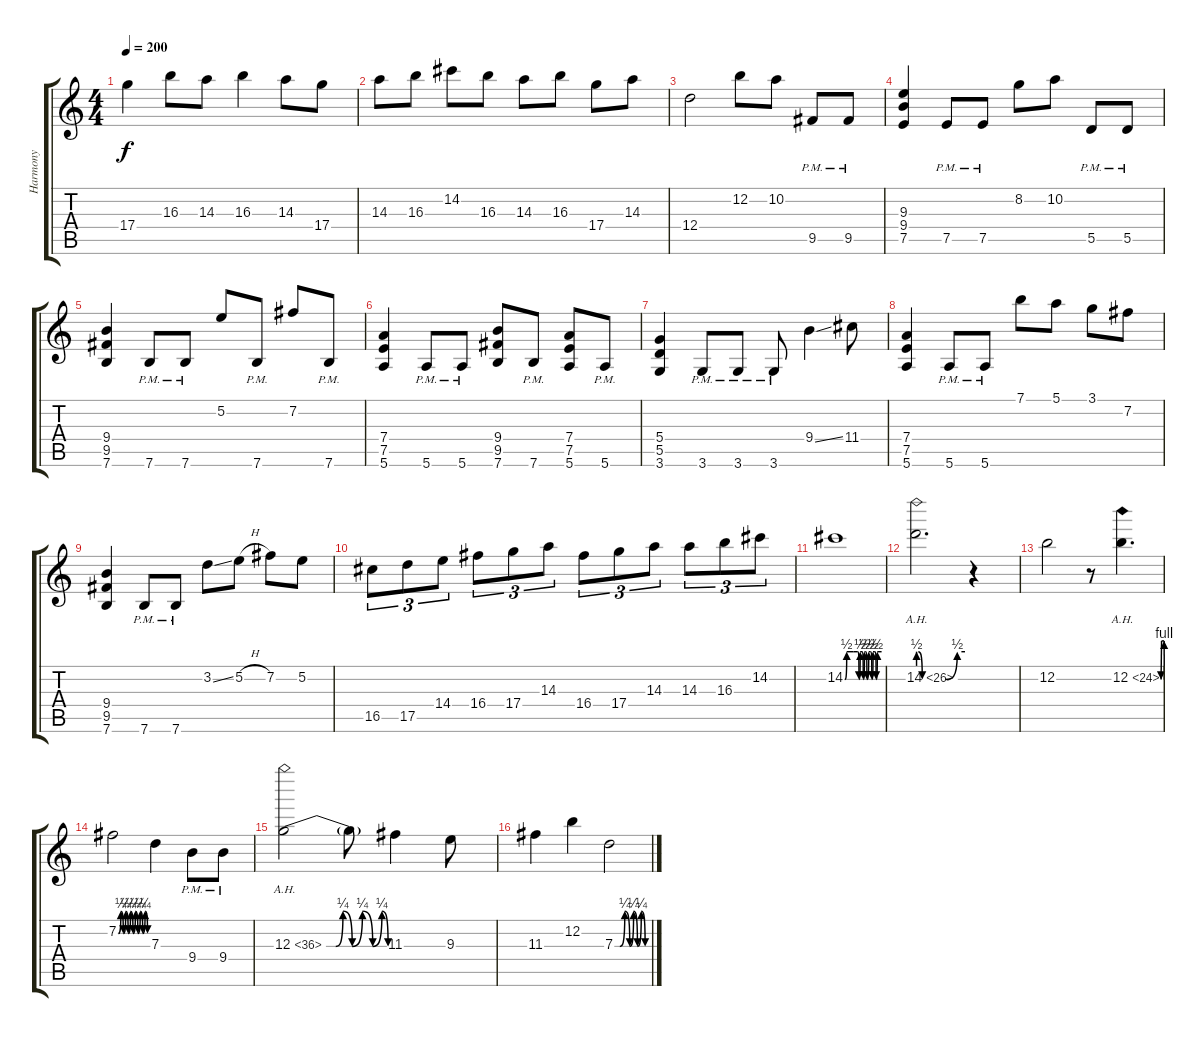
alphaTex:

\track ("Harmony" "Harmony") {instrument distortionguitar}
\staff {score tabs}
\tuning (E4 B3 G3 D3 A2 E2) {hide}
\ts (4 4)
\tempo 200
\clef g2
\ks c
17.4.4{dy f} 16.3.8 14.3.8 16.3.4 14.3.8 17.4.8 |
14.3.8 16.3.8 14.2.8 16.3.8 14.3.8 16.3.8 17.4.8 14.3.8 |
12.4.2 12.2.8 10.2.8 9.5{pm}.8 9.5{pm}.8 |
(9.3 9.4 7.5).4 7.5{pm}.8 7.5{pm}.8 8.2.8 10.2.8 5.5{pm}.8 5.5{pm}.8 |
(9.4 9.5 7.6).4 7.6{pm}.8 7.6{pm}.8 5.2.8 7.6{pm}.8 7.2.8 7.6{pm}.8 |
(7.4 7.5 5.6).4 5.6{pm}.8 5.6{pm}.8 (9.4 9.5 7.6).8 7.6{pm}.8 (7.4 7.5 5.6).8 5.6{pm}.8 |
(5.4 5.5 3.6).4 3.6{pm}.8 3.6{pm}.8 3.6{pm}.8 9.4{ss}.4 11.4.8 |
(7.4 7.5 5.6).4 5.6{pm}.8 5.6{pm}.8 7.1.8 5.1.8 3.1.8 7.2.8 |
(9.4 9.5 7.6).4 7.6{pm}.8 7.6{pm}.8 3.2{ss}.8 5.2{h}.8 7.2.8 5.2.8 |
16.5.8{tu (3 2)} 17.5.8{tu (3 2)} 14.4.8{tu (3 2)} 16.4.8{tu (3 2)} 17.4.8{tu (3 2)} 14.3.8{tu (3 2)} 16.4.8{tu (3 2)} 17.4.8{tu (3 2)} 14.3.8{tu (3 2)} 14.3.8{tu (3 2)} 16.3.8{tu (3 2)} 14.2.8{tu (3 2)} |
14.2{be (custom 0 0 3 2 14 2 21 2 23 0 25 2 28 2 30 0 32 2 34 2 36 0 39 2 42 2 44 0 46 2 49 2 51 0 53 2 60 2)}.1 |
14.2{be (custom 0 2 5 0 35 0 50 2 60 2) ah 12}.2{d} r.4 |
12.2.2 r.8 12.2{be (custom 0 0 2 4 34 4 40 0 60 0) ah 12}.4{d} |
7.2{be (custom 0 0 5 1 10 0 15 1 20 0 25 1 30 0 35 1 40 0 45 1 50 0 55 1 60 0)}.2 7.3.4 9.4{pm}.8 9.4{pm}.8 |
12.3{be (custom 0 0 9 0 16 1 25 0 35 1 45 0 54 1 60 0) ah 24}.2 12.3{t}.8 11.3.4 9.3.8 |
11.3.4 12.2.4 7.3{be (custom 0 0 9 0 18 1 27 0 34 1 41 0 48 1 55 0 60 0)}.2
